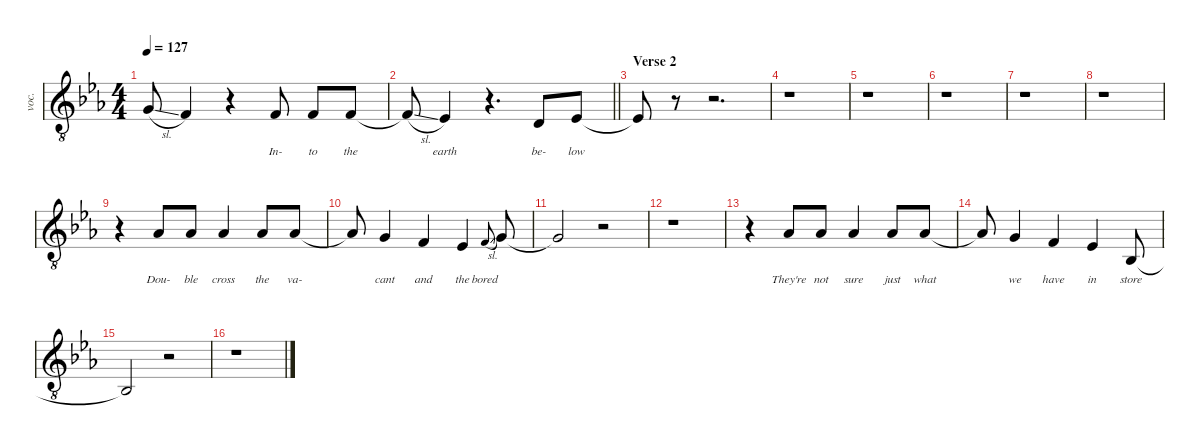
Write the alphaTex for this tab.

\defaultSystemsLayout 4
\hideDynamics
\bracketExtendMode nobrackets
\otherSystemsTrackNameOrientation horizontal
\track ("Vox" "voc.") {defaultSystemsLayout 4 instrument altosax}
\staff {score}
\tuning (Eb4 Bb3 Gb3 Db3 Ab2 Eb2)
\ts (4 4)
\tempo 127
\clef g2
\ottava 8vb
\ks eb
6.4{sl t acc forcenatural}.8{dy f beam Up} 4.4{acc forcenatural}.4{beam Up} r.4{beam Up} 4.4{acc forcenatural}.8{lyrics (0 "In-") lyrics (1 "") lyrics (2 "") lyrics (3 "") lyrics (4 "") beam Up} 4.4{acc forcenatural}.8{lyrics (0 "to") lyrics (1 "") lyrics (2 "") lyrics (3 "") lyrics (4 "") beam Up} 4.4{acc forcenatural}.8{lyrics (0 "the") lyrics (1 "") lyrics (2 "") lyrics (3 "") lyrics (4 "") beam Up} |
\barLineRight lightlight
4.4{sl t acc forcenatural}.8{beam Up} 2.4{acc b}.4{lyrics (0 "earth") lyrics (1 "") lyrics (2 "") lyrics (3 "") lyrics (4 "") beam Up} r.4{d beam Up} 1.4{acc forcenatural}.8{lyrics (0 "be-") lyrics (1 "") lyrics (2 "") lyrics (3 "") lyrics (4 "") beam Up} 2.4{acc b}.8{lyrics (0 "low") lyrics (1 "") lyrics (2 "") lyrics (3 "") lyrics (4 "") beam Up} |
\section ("" "Verse 2")
2.4{t acc b}.8{beam Up} r.8{beam Up} r.2{d beam Up} |
r.1{beam Down} |
r.1{beam Down} |
r.1{beam Down} |
r.1{beam Down} |
r.1{beam Down} |
r.4{beam Down} 2.3{acc b}.8{lyrics (0 "Dou-") lyrics (1 "") lyrics (2 "") lyrics (3 "") lyrics (4 "") beam Up} 2.3{acc b}.8{lyrics (0 "ble") lyrics (1 "") lyrics (2 "") lyrics (3 "") lyrics (4 "") beam Up} 2.3{acc b}.4{lyrics (0 "cross") lyrics (1 "") lyrics (2 "") lyrics (3 "") lyrics (4 "") beam Up} 2.3{acc b}.8{lyrics (0 "the") lyrics (1 "") lyrics (2 "") lyrics (3 "") lyrics (4 "") beam Up} 2.3{acc b}.8{lyrics (0 "va-") lyrics (1 "") lyrics (2 "") lyrics (3 "") lyrics (4 "") beam Up} |
2.3{t acc b}.8{beam Up} 1.3{acc forcenatural}.4{lyrics (0 "cant") lyrics (1 "") lyrics (2 "") lyrics (3 "") lyrics (4 "") beam Up} 4.4{acc forcenatural}.4{lyrics (0 "and") lyrics (1 "") lyrics (2 "") lyrics (3 "") lyrics (4 "") beam Up} 2.4{acc b}.4{lyrics (0 "the") lyrics (1 "") lyrics (2 "") lyrics (3 "") lyrics (4 "") beam Up} 4.4{sl acc forcenatural}.8{lyrics (0 "bored") lyrics (1 "") lyrics (2 "") lyrics (3 "") lyrics (4 "") gr onbeat dy mf beam Up} 6.4{acc forcenatural}.8{dy f beam Up} |
6.4{t acc forcenatural}.2{beam Up} r.2{beam Up} |
r.1{beam Down} |
r.4{beam Down} 2.3{acc b}.8{lyrics (0 "They're") lyrics (1 "") lyrics (2 "") lyrics (3 "") lyrics (4 "") beam Up} 2.3{acc b}.8{lyrics (0 "not") lyrics (1 "") lyrics (2 "") lyrics (3 "") lyrics (4 "") beam Up} 2.3{acc b}.4{lyrics (0 "sure") lyrics (1 "") lyrics (2 "") lyrics (3 "") lyrics (4 "") beam Up} 2.3{acc b}.8{lyrics (0 "just") lyrics (1 "") lyrics (2 "") lyrics (3 "") lyrics (4 "") beam Up} 2.3{acc b}.8{lyrics (0 "what") lyrics (1 "") lyrics (2 "") lyrics (3 "") lyrics (4 "") beam Up} |
2.3{t acc b}.8{beam Up} 1.3{acc forcenatural}.4{lyrics (0 "we") lyrics (1 "") lyrics (2 "") lyrics (3 "") lyrics (4 "") beam Up} 4.4{acc forcenatural}.4{lyrics (0 "have") lyrics (1 "") lyrics (2 "") lyrics (3 "") lyrics (4 "") beam Up} 2.4{acc b}.4{lyrics (0 "in") lyrics (1 "") lyrics (2 "") lyrics (3 "") lyrics (4 "") beam Up} 2.5{acc b}.8{lyrics (0 "store") lyrics (1 "") lyrics (2 "") lyrics (3 "") lyrics (4 "") beam Up} |
2.5{t acc b}.2{beam Up} r.2{beam Up} |
r.1{beam Down}
